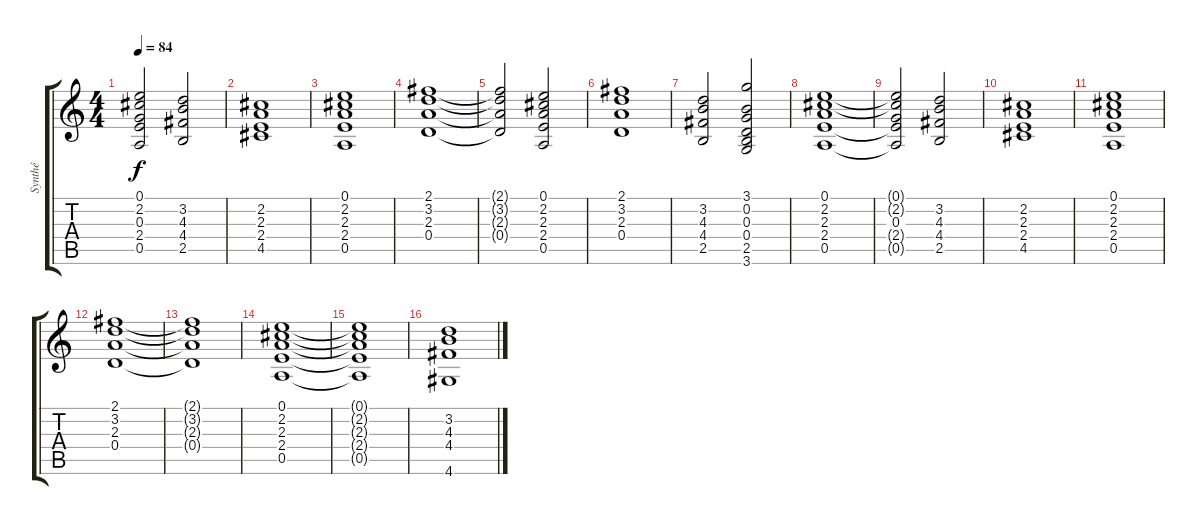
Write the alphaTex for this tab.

\track ("Synthé" "Synthé") {instrument percussiveorgan}
\staff {score tabs}
\tuning (E5 B4 G4 D4 A3 E3) {hide}
\ts (4 4)
\tempo 84
\clef g2
\ks c
(0.1{t} 2.2{t} 0.3 2.4{t} 0.5{t}).2{dy f} (3.2 4.3 4.4 2.5).2 |
(2.2 2.3 2.4 4.5).1 |
(0.1 2.2 2.3 2.4 0.5).1 |
(2.1 3.2 2.3 0.4).1 |
(2.1{t} 3.2{t} 2.3{t} 0.4{t}).2 (0.1 2.2 2.3 2.4 0.5).2 |
(2.1 3.2 2.3 0.4).1 |
(3.2 4.3 4.4 2.5).2 (3.1 0.2 0.3 0.4 2.5 3.6).2 |
(0.1 2.2 2.3 2.4 0.5).1 |
(0.1{t} 2.2{t} 0.3 2.4{t} 0.5{t}).2 (3.2 4.3 4.4 2.5).2 |
(2.2 2.3 2.4 4.5).1 |
(0.1 2.2 2.3 2.4 0.5).1 |
(2.1 3.2 2.3 0.4).1 |
(2.1{t} 3.2{t} 2.3{t} 0.4{t}).1 |
(0.1 2.2 2.3 2.4 0.5).1 |
(0.1{t} 2.2{t} 2.3{t} 2.4{t} 0.5{t}).1 |
(3.2 4.3 4.4 4.6).1
